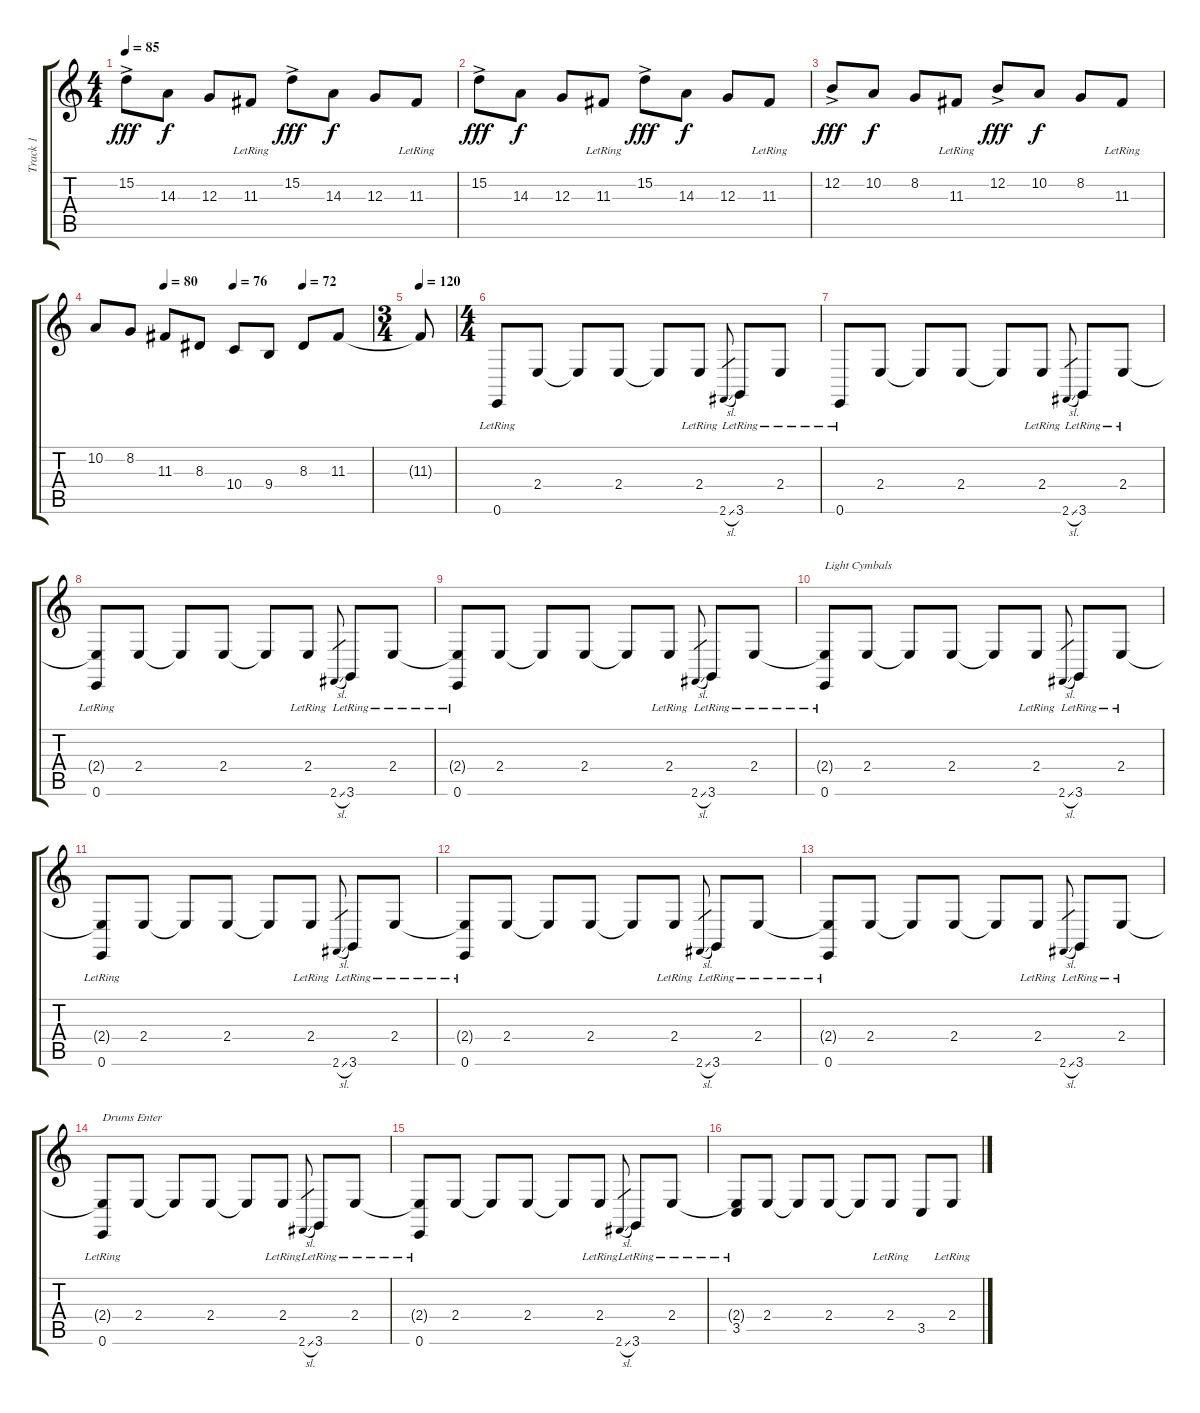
\track ("Track 1" "Track 1") {instrument acousticgrandpiano}
\staff {score tabs}
\tuning (E4 B3 G3 D3 A2 E2) {hide}
\ts (4 4)
\tempo 85
\clef g2
\ks c
15.2{ac}.8{dy fff} 14.3.8{dy f} 12.3.8 11.3{lr}.8 15.2{ac}.8{dy fff} 14.3.8{dy f} 12.3.8 11.3{lr}.8 |
15.2{ac}.8{dy fff} 14.3.8{dy f} 12.3.8 11.3{lr}.8 15.2{ac}.8{dy fff} 14.3.8{dy f} 12.3.8 11.3{lr}.8 |
12.2{ac}.8{dy fff} 10.2.8{dy f} 8.2.8 11.3{lr}.8 12.2{ac}.8{dy fff} 10.2.8{dy f} 8.2.8 11.3{lr}.8 |
\tempo (80 0.25)
\tempo (76 0.5)
\tempo (72 0.75)
10.2.8 8.2.8 11.3.8 8.3.8 10.4.8 9.4.8 8.3.8 11.3.8 |
\ts (3 4)
\tempo 120
11.3{t}.8 |
\ts (4 4)
0.6{lr}.8{instrument acousticguitarsteel} 2.4.8 2.4{t}.8 2.4.8 2.4{t}.8 2.4{lr}.8 2.6{sl}.8{gr} 3.6{lr}.8 2.4{lr}.8 |
0.6{lr}.8 2.4.8 2.4{t}.8 2.4.8 2.4{t}.8 2.4{lr}.8 2.6{sl}.8{gr} 3.6{lr}.8 2.4{lr}.8 |
(2.4{t} 0.6{lr}).8 2.4.8 2.4{t}.8 2.4.8 2.4{t}.8 2.4{lr}.8 2.6{sl}.8{gr} 3.6{lr}.8 2.4{lr}.8 |
(2.4{t} 0.6{lr}).8 2.4.8 2.4{t}.8 2.4.8 2.4{t}.8 2.4{lr}.8 2.6{sl}.8{gr} 3.6{lr}.8 2.4{lr}.8 |
(2.4{t} 0.6{lr}).8{txt "Light Cymbals"} 2.4.8 2.4{t}.8 2.4.8 2.4{t}.8 2.4{lr}.8 2.6{sl}.8{gr} 3.6{lr}.8 2.4{lr}.8 |
(2.4{t} 0.6{lr}).8 2.4.8 2.4{t}.8 2.4.8 2.4{t}.8 2.4{lr}.8 2.6{sl}.8{gr} 3.6{lr}.8 2.4{lr}.8 |
(2.4{t} 0.6{lr}).8 2.4.8 2.4{t}.8 2.4.8 2.4{t}.8 2.4{lr}.8 2.6{sl}.8{gr} 3.6{lr}.8 2.4{lr}.8 |
(2.4{t} 0.6{lr}).8 2.4.8 2.4{t}.8 2.4.8 2.4{t}.8 2.4{lr}.8 2.6{sl}.8{gr} 3.6{lr}.8 2.4{lr}.8 |
(2.4{t} 0.6{lr}).8{txt "Drums Enter"} 2.4.8 2.4{t}.8 2.4.8 2.4{t}.8 2.4{lr}.8 2.6{sl}.8{gr} 3.6{lr}.8 2.4{lr}.8 |
(2.4{t} 0.6{lr}).8 2.4.8 2.4{t}.8 2.4.8 2.4{t}.8 2.4{lr}.8 2.6{sl}.8{gr} 3.6{lr}.8 2.4{lr}.8 |
(2.4{t} 3.5{lr}).8 2.4.8 2.4{t}.8 2.4.8 2.4{t}.8 2.4{lr}.8 3.5.8 2.4{lr}.8
